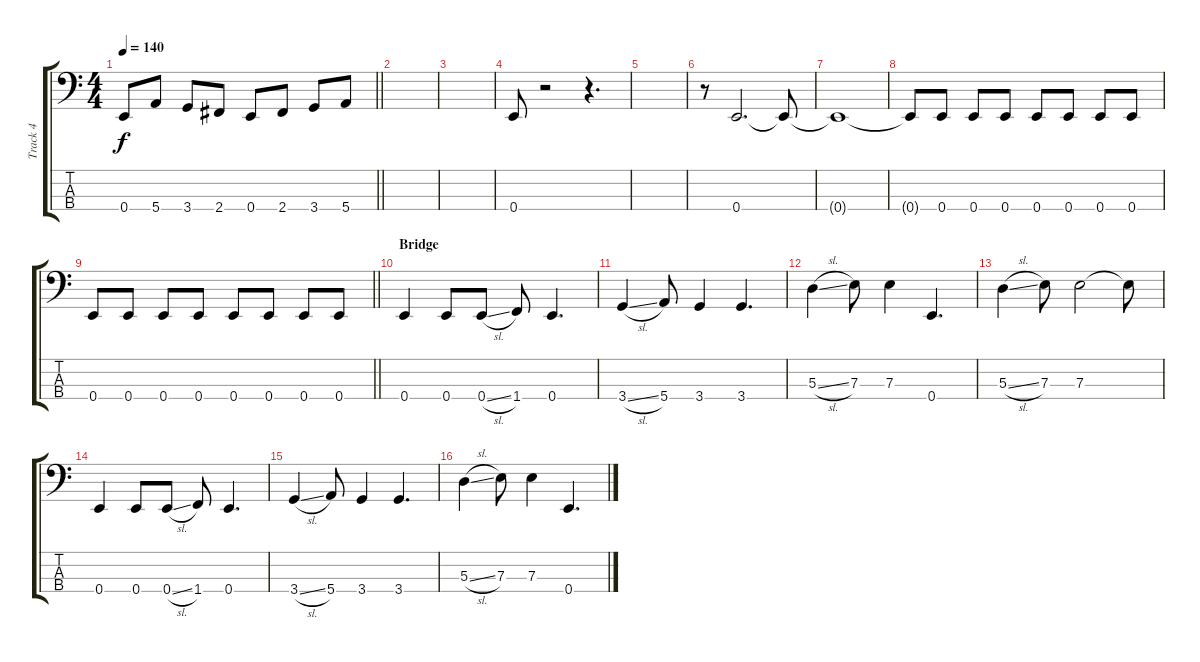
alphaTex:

\track ("Track 4" "Track 4") {instrument electricbassfinger}
\staff {score tabs}
\tuning (G2 D2 A1 E1) {hide}
\ts (4 4)
\tempo 140
\clef f4
\barLineRight lightlight
\ks c
0.4.8{dy f} 5.4.8 3.4.8 2.4.8 0.4.8 2.4.8 3.4.8 5.4.8 |
\section ("" "")
|
|
0.4.8 r.2 r.4{d} |
|
r.8 0.4.2{d} 0.4{t}.8 |
0.4{t}.1 |
0.4{t}.8 0.4.8 0.4.8 0.4.8 0.4.8 0.4.8 0.4.8 0.4.8 |
\barLineRight lightlight
0.4.8 0.4.8 0.4.8 0.4.8 0.4.8 0.4.8 0.4.8 0.4.8 |
\section ("" "Bridge")
0.4.4 0.4.8 0.4{sl}.8 1.4.8 0.4.4{d} |
3.4{sl}.4 5.4.8 3.4.4 3.4.4{d} |
5.3{sl}.4 7.3.8 7.3.4 0.4.4{d} |
5.3{sl}.4 7.3.8 7.3.2 7.3{t}.8 |
0.4.4 0.4.8 0.4{sl}.8 1.4.8 0.4.4{d} |
3.4{sl}.4 5.4.8 3.4.4 3.4.4{d} |
5.3{sl}.4 7.3.8 7.3.4 0.4.4{d}
